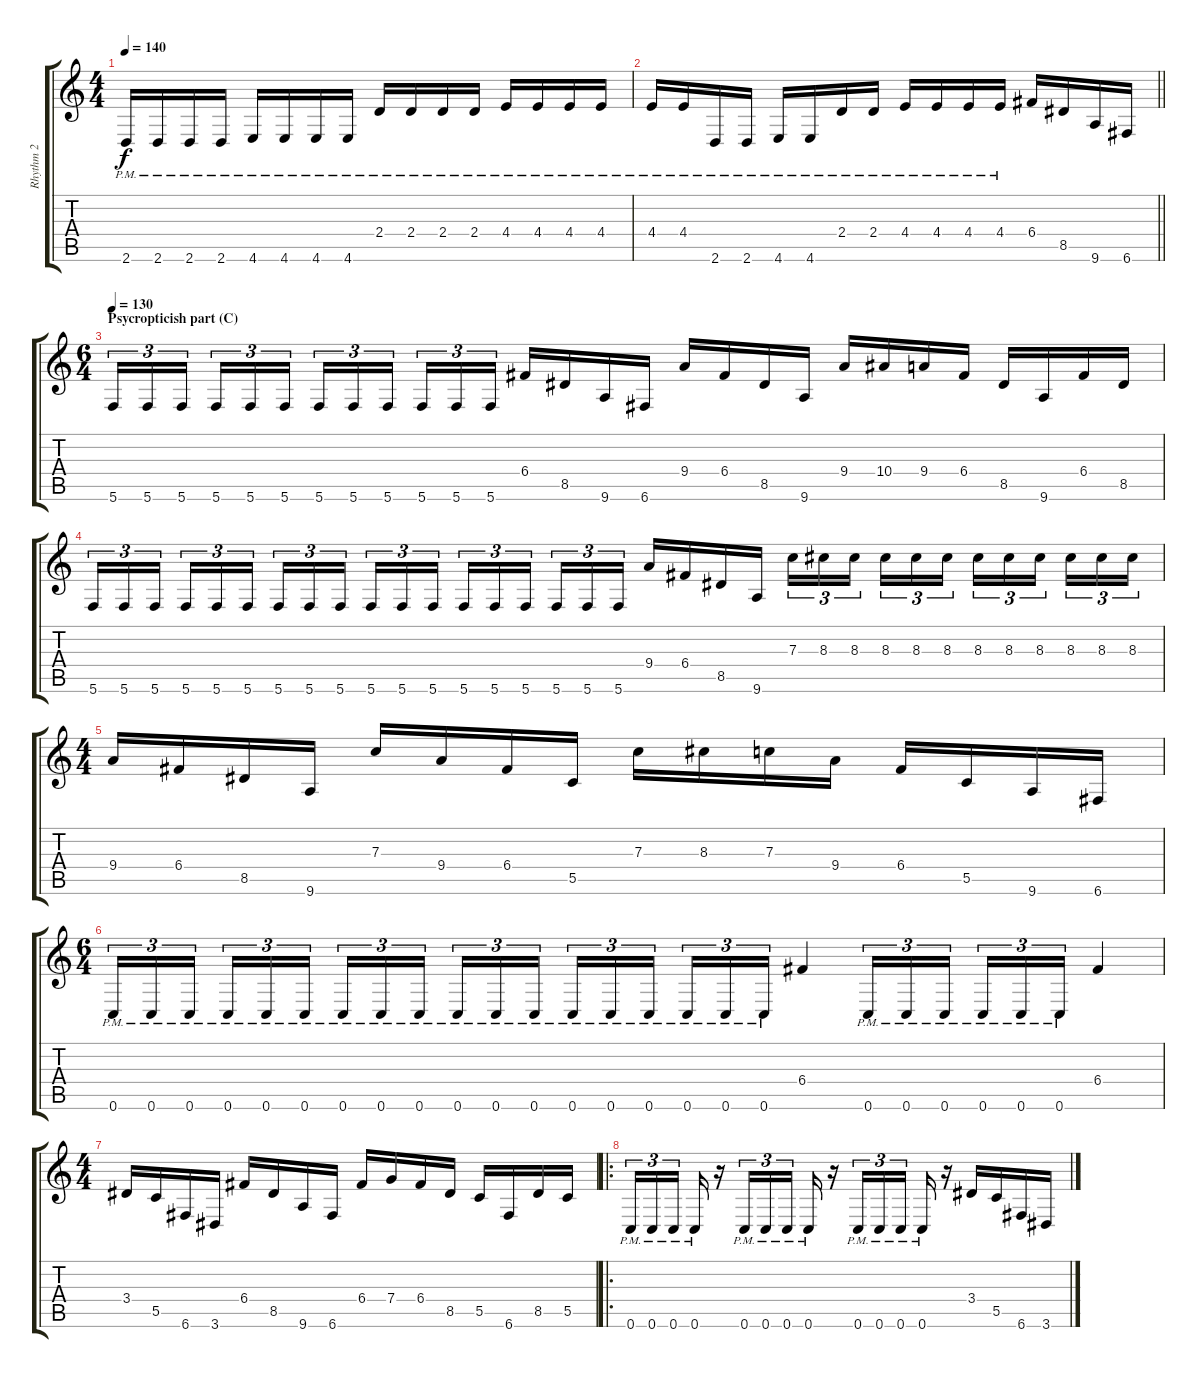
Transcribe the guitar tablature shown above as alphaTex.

\track ("Rhythm 2" "Rhythm 2") {instrument distortionguitar}
\staff {score tabs}
\tuning (D4 A3 F3 C3 G2 C2) {hide}
\ts (4 4)
\tempo 140
\clef g2
\ks c
2.6{pm}.16{dy f} 2.6{pm}.16 2.6{pm}.16 2.6{pm}.16 4.6{pm}.16 4.6{pm}.16 4.6{pm}.16 4.6{pm}.16 2.4{pm}.16 2.4{pm}.16 2.4{pm}.16 2.4{pm}.16 4.4{pm}.16 4.4{pm}.16 4.4{pm}.16 4.4{pm}.16 |
\barLineRight lightlight
4.4{pm}.16 4.4{pm}.16 2.6{pm}.16 2.6{pm}.16 4.6{pm}.16 4.6{pm}.16 2.4{pm}.16 2.4{pm}.16 4.4{pm}.16 4.4{pm}.16 4.4{pm}.16 4.4{pm}.16 6.4.16 8.5.16 9.6.16 6.6.16 |
\ts (6 4)
\section ("" "Psycropticish part (C)")
\tempo 130
5.6.16{tu (3 2)} 5.6.16{tu (3 2)} 5.6.16{tu (3 2) beam splitsecondary} 5.6.16{tu (3 2)} 5.6.16{tu (3 2)} 5.6.16{tu (3 2) beam splitsecondary} 5.6.16{tu (3 2)} 5.6.16{tu (3 2)} 5.6.16{tu (3 2) beam splitsecondary} 5.6.16{tu (3 2)} 5.6.16{tu (3 2)} 5.6.16{tu (3 2) beam splitsecondary} 6.4.16 8.5.16 9.6.16 6.6.16 9.4.16 6.4.16 8.5.16 9.6.16 9.4.16 10.4.16 9.4.16 6.4.16 8.5.16 9.6.16 6.4.16 8.5.16 |
5.6.16{tu (3 2)} 5.6.16{tu (3 2)} 5.6.16{tu (3 2) beam splitsecondary} 5.6.16{tu (3 2)} 5.6.16{tu (3 2)} 5.6.16{tu (3 2) beam splitsecondary} 5.6.16{tu (3 2)} 5.6.16{tu (3 2)} 5.6.16{tu (3 2) beam splitsecondary} 5.6.16{tu (3 2)} 5.6.16{tu (3 2)} 5.6.16{tu (3 2) beam splitsecondary} 5.6.16{tu (3 2)} 5.6.16{tu (3 2)} 5.6.16{tu (3 2) beam splitsecondary} 5.6.16{tu (3 2)} 5.6.16{tu (3 2)} 5.6.16{tu (3 2)} 9.4.16 6.4.16 8.5.16 9.6.16{beam splitsecondary} 7.3.16{tu (3 2)} 8.3.16{tu (3 2)} 8.3.16{tu (3 2) beam splitsecondary} 8.3.16{tu (3 2)} 8.3.16{tu (3 2)} 8.3.16{tu (3 2) beam splitsecondary} 8.3.16{tu (3 2)} 8.3.16{tu (3 2)} 8.3.16{tu (3 2) beam splitsecondary} 8.3.16{tu (3 2)} 8.3.16{tu (3 2)} 8.3.16{tu (3 2)} |
\ts (4 4)
9.4.16 6.4.16 8.5.16 9.6.16 7.3.16 9.4.16 6.4.16 5.5.16 7.3.16 8.3.16 7.3.16 9.4.16 6.4.16 5.5.16 9.6.16 6.6.16 |
\ts (6 4)
0.6{pm}.16{tu (3 2)} 0.6{pm}.16{tu (3 2)} 0.6{pm}.16{tu (3 2) beam splitsecondary} 0.6{pm}.16{tu (3 2)} 0.6{pm}.16{tu (3 2)} 0.6{pm}.16{tu (3 2) beam splitsecondary} 0.6{pm}.16{tu (3 2)} 0.6{pm}.16{tu (3 2)} 0.6{pm}.16{tu (3 2) beam splitsecondary} 0.6{pm}.16{tu (3 2)} 0.6{pm}.16{tu (3 2)} 0.6{pm}.16{tu (3 2) beam splitsecondary} 0.6{pm}.16{tu (3 2)} 0.6{pm}.16{tu (3 2)} 0.6{pm}.16{tu (3 2) beam splitsecondary} 0.6{pm}.16{tu (3 2)} 0.6{pm}.16{tu (3 2)} 0.6{pm}.16{tu (3 2)} 6.4.4 0.6{pm}.16{tu (3 2)} 0.6{pm}.16{tu (3 2)} 0.6{pm}.16{tu (3 2) beam splitsecondary} 0.6{pm}.16{tu (3 2)} 0.6{pm}.16{tu (3 2)} 0.6{pm}.16{tu (3 2)} 6.4.4 |
\ts (4 4)
3.4.16 5.5.16 6.6.16 3.6.16 6.4.16 8.5.16 9.6.16 6.6.16 6.4.16 7.4.16 6.4.16 8.5.16 5.5.16 6.6.16 8.5.16 5.5.16 |
\ro
0.6{pm}.16{tu (3 2)} 0.6{pm}.16{tu (3 2)} 0.6{pm}.16{tu (3 2) beam splitsecondary} 0.6{pm}.16 r.16 0.6{pm}.16{tu (3 2)} 0.6{pm}.16{tu (3 2)} 0.6{pm}.16{tu (3 2) beam splitsecondary} 0.6{pm}.16 r.16 0.6{pm}.16{tu (3 2)} 0.6{pm}.16{tu (3 2)} 0.6{pm}.16{tu (3 2) beam splitsecondary} 0.6{pm}.16 r.16 3.4.16 5.5.16 6.6.16 3.6.16
